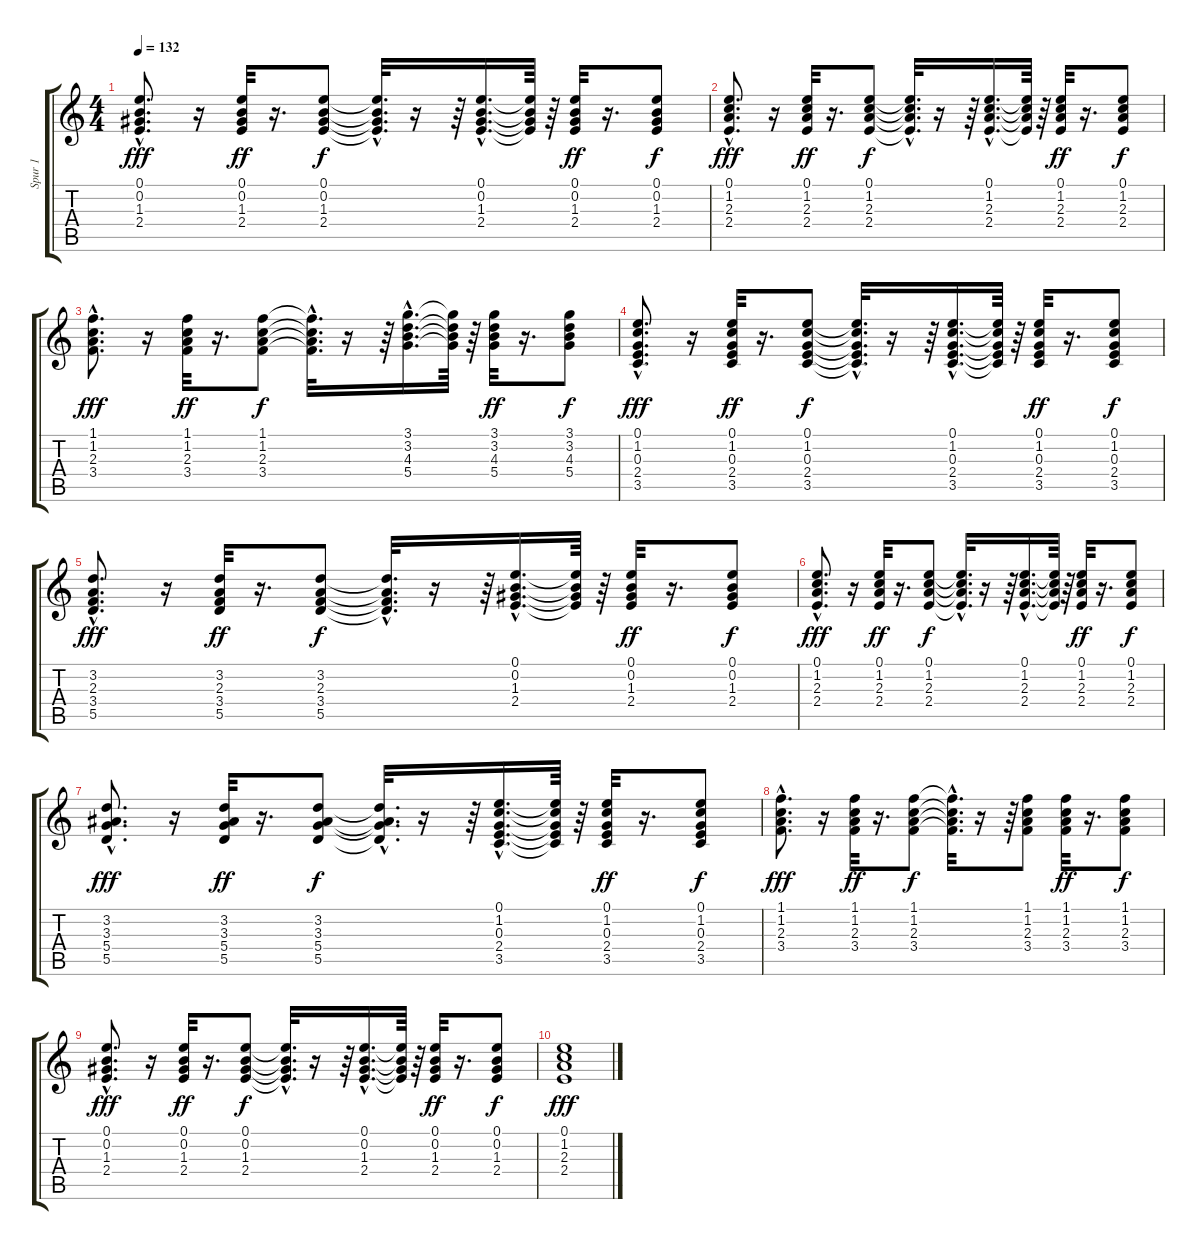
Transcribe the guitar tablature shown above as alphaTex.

\track ("Spur 1" "Spur 1") {instrument acousticguitarsteel}
\staff {score tabs}
\tuning (E4 B3 G3 D3 A2 E2) {hide}
\ts (4 4)
\tempo 132
\clef g2
\ks c
(0.1{hac} 0.2{hac} 1.3{hac} 2.4{hac}).8{d dy fff} r.16 (0.1 0.2 1.3 2.4).32{dy ff} r.16{d} (0.1 0.2 1.3 2.4).8{dy f} (0.1{hac t} 0.2{hac t} 1.3{hac t} 2.4{hac t}).32{d} r.16 r.64 (0.1{hac} 0.2{hac} 1.3{hac} 2.4{hac}).16{d} (0.1{t} 0.2{t} 1.3{t} 2.4{t}).64 r.64 (0.1 0.2 1.3 2.4).32{dy ff} r.16{d} (0.1 0.2 1.3 2.4).8{dy f} |
(0.1{hac} 1.2{hac} 2.3{hac} 2.4{hac}).8{d dy fff} r.16 (0.1 1.2 2.3 2.4).32{dy ff} r.16{d} (0.1 1.2 2.3 2.4).8{dy f} (0.1{hac t} 1.2{hac t} 2.3{hac t} 2.4{hac t}).32{d} r.16 r.64 (0.1{hac} 1.2{hac} 2.3{hac} 2.4{hac}).16{d} (0.1{t} 1.2{t} 2.3{t} 2.4{t}).64 r.64 (0.1 1.2 2.3 2.4).32{dy ff} r.16{d} (0.1 1.2 2.3 2.4).8{dy f} |
(1.1{hac} 1.2{hac} 2.3{hac} 3.4{hac}).8{d dy fff} r.16 (1.1 1.2 2.3 3.4).32{dy ff} r.16{d} (1.1 1.2 2.3 3.4).8{dy f} (1.1{hac t} 1.2{hac t} 2.3{hac t} 3.4{hac t}).32{d} r.16 r.64 (3.1{hac} 3.2{hac} 4.3{hac} 5.4{hac}).16{d} (3.1{t} 3.2{t} 4.3{t} 5.4{t}).64 r.64 (3.1 3.2 4.3 5.4).32{dy ff} r.16{d} (3.1 3.2 4.3 5.4).8{dy f} |
(0.1{hac} 1.2{hac} 0.3{hac} 2.4{hac} 3.5{hac}).8{d dy fff} r.16 (0.1 1.2 0.3 2.4 3.5).32{dy ff} r.16{d} (0.1 1.2 0.3 2.4 3.5).8{dy f} (0.1{hac t} 1.2{hac t} 0.3{hac t} 2.4{hac t} 3.5{hac t}).32{d} r.16 r.64 (0.1{hac} 1.2{hac} 0.3{hac} 2.4{hac} 3.5{hac}).16{d} (0.1{t} 1.2{t} 0.3{t} 2.4{t} 3.5{t}).64 r.64 (0.1 1.2 0.3 2.4 3.5).32{dy ff} r.16{d} (0.1 1.2 0.3 2.4 3.5).8{dy f} |
(3.2{hac} 2.3{hac} 3.4{hac} 5.5{hac}).8{d dy fff} r.16 (3.2 2.3 3.4 5.5).32{dy ff} r.16{d} (3.2 2.3 3.4 5.5).8{dy f} (3.2{hac t} 2.3{hac t} 3.4{hac t} 5.5{hac t}).32{d} r.16 r.64 (0.1{hac} 0.2{hac} 1.3{hac} 2.4{hac}).16{d} (0.1{t} 0.2{t} 1.3{t} 2.4{t}).64 r.64 (0.1 0.2 1.3 2.4).32{dy ff} r.16{d} (0.1 0.2 1.3 2.4).8{dy f} |
(0.1{hac} 1.2{hac} 2.3{hac} 2.4{hac}).8{d dy fff} r.16 (0.1 1.2 2.3 2.4).32{dy ff} r.16{d} (0.1 1.2 2.3 2.4).8{dy f} (0.1{hac t} 1.2{hac t} 2.3{hac t} 2.4{hac t}).32{d} r.16 r.64 (0.1{hac} 1.2{hac} 2.3{hac} 2.4{hac}).16{d} (0.1{t} 1.2{t} 2.3{t} 2.4{t}).64 r.64 (0.1 1.2 2.3 2.4).32{dy ff} r.16{d} (0.1 1.2 2.3 2.4).8{dy f} |
(3.2{hac} 3.3{hac} 5.4{hac} 5.5{hac}).8{d dy fff} r.16 (3.2 3.3 5.4 5.5).32{dy ff} r.16{d} (3.2 3.3 5.4 5.5).8{dy f} (3.2{hac t} 3.3{hac t} 5.4{hac t} 5.5{hac t}).32{d} r.16 r.64 (0.1{hac} 1.2{hac} 0.3{hac} 2.4{hac} 3.5{hac}).16{d} (0.1{t} 1.2{t} 0.3{t} 2.4{t} 3.5{t}).64 r.64 (0.1 1.2 0.3 2.4 3.5).32{dy ff} r.16{d} (0.1 1.2 0.3 2.4 3.5).8{dy f} |
(1.1{hac} 1.2{hac} 2.3{hac} 3.4{hac}).8{d dy fff} r.16 (1.1 1.2 2.3 3.4).32{dy ff} r.16{d} (1.1 1.2 2.3 3.4).8{dy f} (1.1{hac t} 1.2{hac t} 2.3{hac t} 3.4{hac t}).32{d} r.16 r.64 (1.1 1.2 2.3 3.4).8 (1.1 1.2 2.3 3.4).32{dy ff} r.16{d} (1.1 1.2 2.3 3.4).8{dy f} |
(0.1{hac} 0.2{hac} 1.3{hac} 2.4{hac}).8{d dy fff} r.16 (0.1 0.2 1.3 2.4).32{dy ff} r.16{d} (0.1 0.2 1.3 2.4).8{dy f} (0.1{hac t} 0.2{hac t} 1.3{hac t} 2.4{hac t}).32{d} r.16 r.64 (0.1{hac} 0.2{hac} 1.3{hac} 2.4{hac}).16{d} (0.1{t} 0.2{t} 1.3{t} 2.4{t}).64 r.64 (0.1 0.2 1.3 2.4).32{dy ff} r.16{d} (0.1 0.2 1.3 2.4).8{dy f} |
(0.1 1.2 2.3 2.4).1{dy fff}
